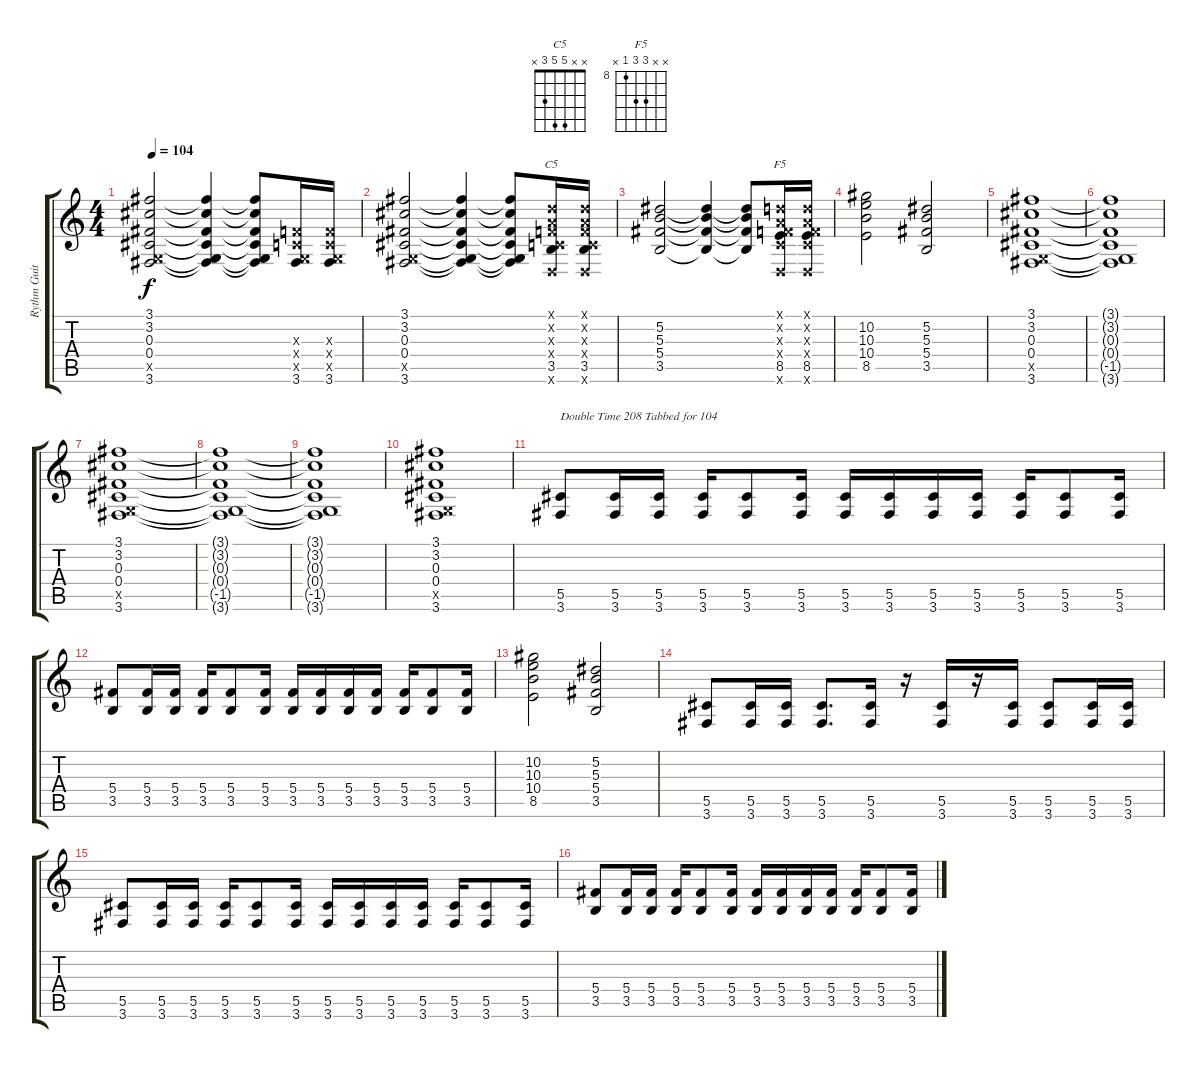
\track ("Rythm Guitar 1" "Rythm Guit") {instrument overdrivenguitar}
\staff {score tabs}
\tuning (Eb4 Bb3 Gb3 Db3 Ab2 Eb2) {hide}
\chord ("C5" x x 5 5 3 x)
\chord ("F5" x x 10 10 8 x) {firstfret 8}
\ts (4 4)
\tempo 104
\clef g2
\ks c
(3.1 3.2 0.3 0.4 -1.5{x} 3.6).2{dy f} (3.1{t} 3.2{t} 0.3{t} 0.4{t} -1.5{t} 3.6{t}).4 (3.1{t} 3.2{t} 0.3{t} 0.4{t} -1.5{t} 3.6{t}).8 (-1.3{x} -1.4{x} -1.5{x} 3.6).16 (-1.3{x} -1.4{x} -1.5{x} 3.6).16 |
(3.1 3.2 0.3 0.4 -1.5{x} 3.6).2 (3.1{t} 3.2{t} 0.3{t} 0.4{t} -1.5{t} 3.6{t}).4 (3.1{t} 3.2{t} 0.3{t} 0.4{t} -1.5{t} 3.6{t}).8 (-1.1{x} -1.2{x} -1.3{x} -1.4{x} 3.5 -1.6{x}).16{ch "C5"} (-1.1{x} -1.2{x} -1.3{x} -1.4{x} 3.5 -1.6{x}).16 |
(5.2 5.3 5.4 3.5).2 (5.2{t} 5.3{t} 5.4{t} 3.5{t}).4 (5.2{t} 5.3{t} 5.4{t} 3.5{t}).8 (-1.1{x} -1.2{x} -1.3{x} -1.4{x} 8.5 -1.6{x}).16{ch "F5"} (-1.1{x} -1.2{x} -1.3{x} -1.4{x} 8.5 -1.6{x}).16 |
(10.2 10.3 10.4 8.5).2 (5.2 5.3 5.4 3.5).2 |
(3.1 3.2 0.3 0.4 -1.5{x} 3.6).1 |
(3.1{t} 3.2{t} 0.3{t} 0.4{t} -1.5{t} 3.6{t}).1 |
(3.1 3.2 0.3 0.4 -1.5{x} 3.6).1 |
(3.1{t} 3.2{t} 0.3{t} 0.4{t} -1.5{t} 3.6{t}).1 |
(3.1{t} 3.2{t} 0.3{t} 0.4{t} -1.5{t} 3.6{t}).1 |
(3.1 3.2 0.3 0.4 -1.5{x} 3.6).1 |
(5.5 3.6).8{txt "Double Time 208 Tabbed for 104"} (5.5 3.6).16 (5.5 3.6).16 (5.5 3.6).16 (5.5 3.6).8 (5.5 3.6).16 (5.5 3.6).16 (5.5 3.6).16 (5.5 3.6).16 (5.5 3.6).16 (5.5 3.6).16 (5.5 3.6).8 (5.5 3.6).16 |
(5.4 3.5).8 (5.4 3.5).16 (5.4 3.5).16 (5.4 3.5).16 (5.4 3.5).8 (5.4 3.5).16 (5.4 3.5).16 (5.4 3.5).16 (5.4 3.5).16 (5.4 3.5).16 (5.4 3.5).16 (5.4 3.5).8 (5.4 3.5).16 |
(10.2 10.3 10.4 8.5).2 (5.2 5.3 5.4 3.5).2 |
(5.5 3.6).8 (5.5 3.6).16 (5.5 3.6).16 (5.5 3.6).8{d} (5.5 3.6).16 r.16 (5.5 3.6).16 r.16 (5.5 3.6).16 (5.5 3.6).8 (5.5 3.6).16 (5.5 3.6).16 |
(5.5 3.6).8 (5.5 3.6).16 (5.5 3.6).16 (5.5 3.6).16 (5.5 3.6).8 (5.5 3.6).16 (5.5 3.6).16 (5.5 3.6).16 (5.5 3.6).16 (5.5 3.6).16 (5.5 3.6).16 (5.5 3.6).8 (5.5 3.6).16 |
(5.4 3.5).8 (5.4 3.5).16 (5.4 3.5).16 (5.4 3.5).16 (5.4 3.5).8 (5.4 3.5).16 (5.4 3.5).16 (5.4 3.5).16 (5.4 3.5).16 (5.4 3.5).16 (5.4 3.5).16 (5.4 3.5).8 (5.4 3.5).16
